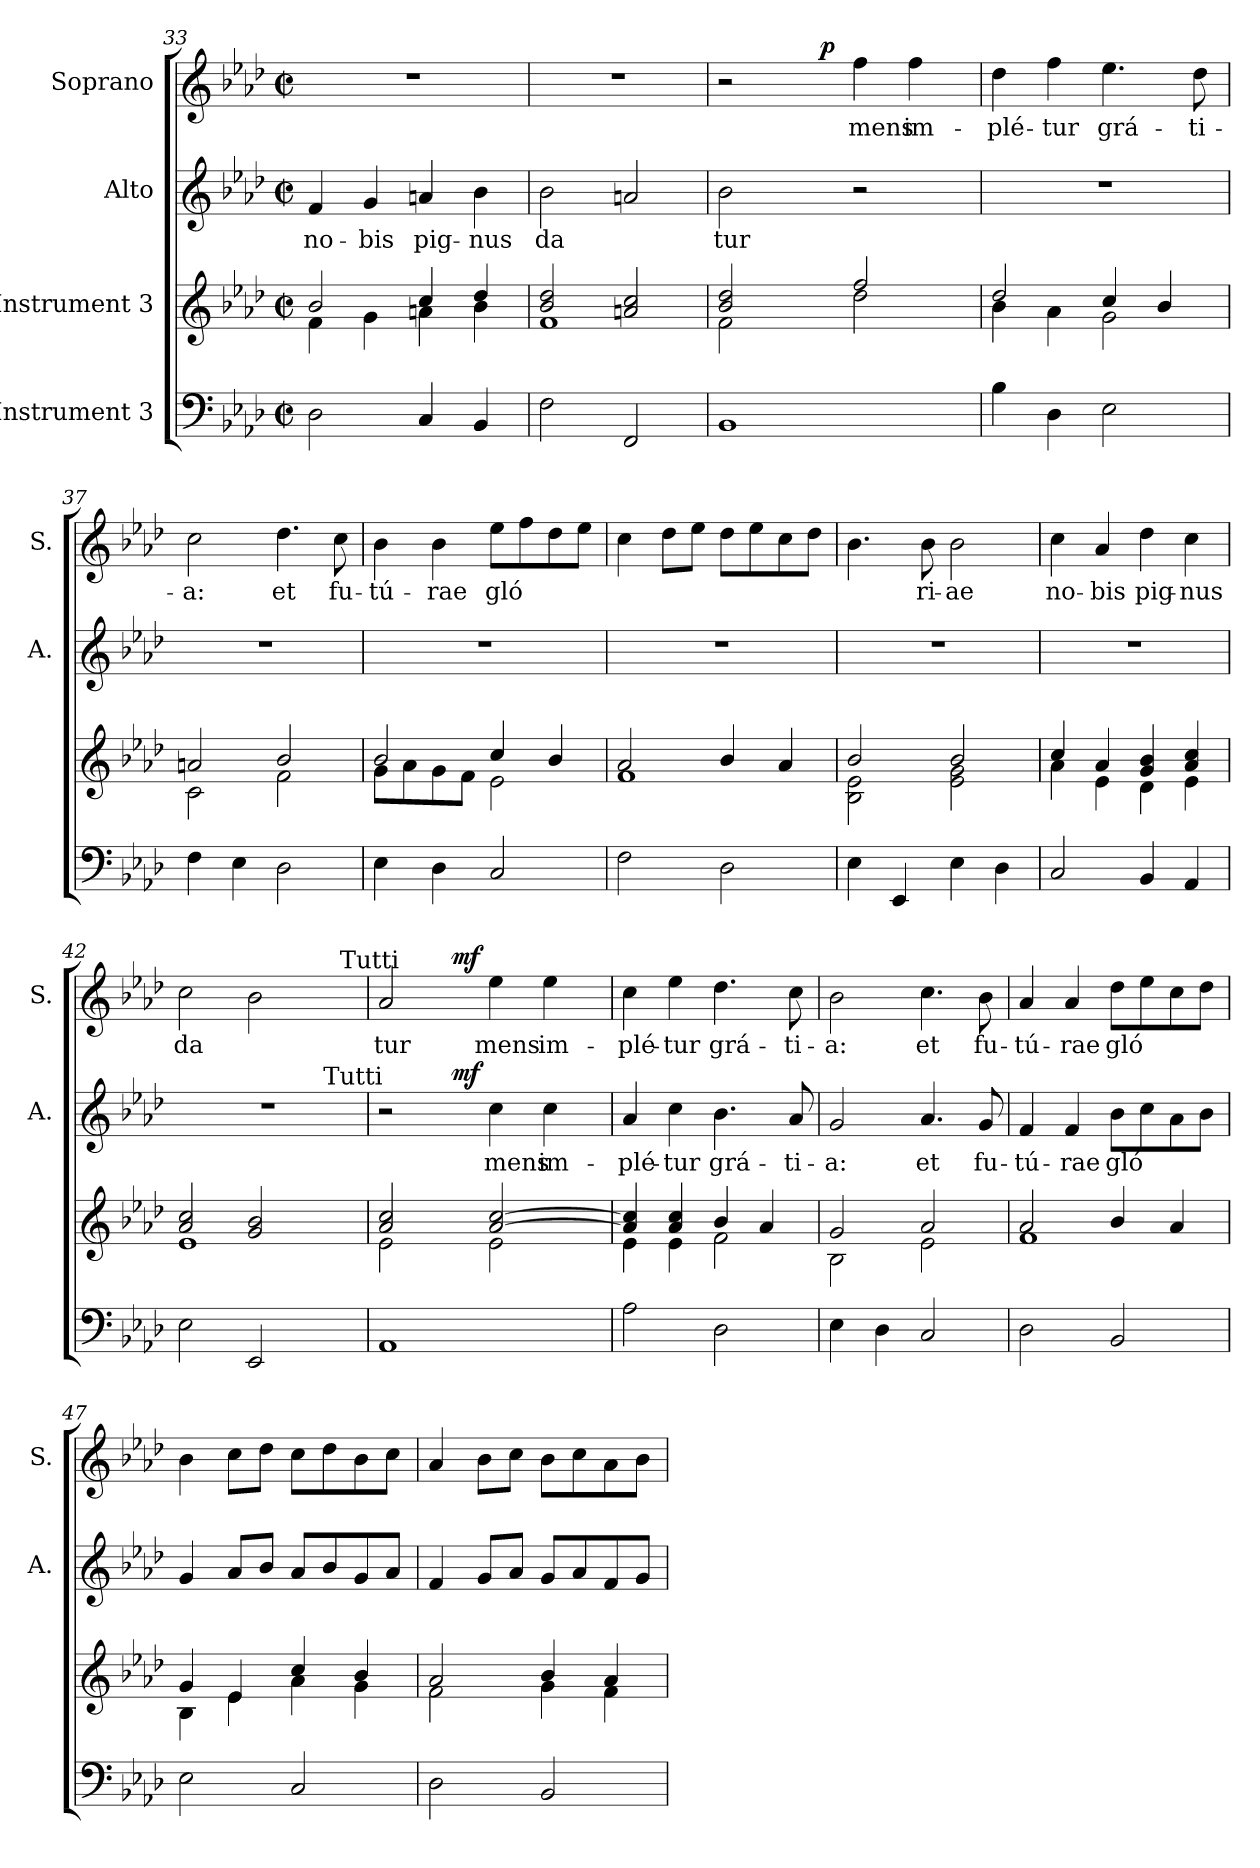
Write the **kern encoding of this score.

**kern	**kern	**kern	**text	**dynam	**kern	**text	**dynam
*part4	*part3	*part2	*part2	*part2	*part1	*part1	*part1
*staff4	*staff3	*staff2	*staff2	*staff2	*staff1	*staff1	*staff1
*I"Instrument 3	*I"Instrument 3	*I"Alto	*	*	*I"Soprano	*	*
*	*	*I'A.	*	*	*I'S.	*	*
*clefF4	*clefG2	*clefG2	*	*	*clefG2	*	*
*k[b-e-a-d-]	*k[b-e-a-d-]	*k[b-e-a-d-]	*	*	*k[b-e-a-d-]	*	*
*A-:	*A-:	*A-:	*	*	*A-:	*	*
*M2/2	*M2/2	*M2/2	*	*	*M2/2	*	*
*met(c|)	*met(c|)	*met(c|)	*	*	*met(c|)	*	*
=33	=33	=33	=33	=33	=33	=33	=33
*	*^	*	*	*	*	*	*
!	!	!	!	!LO:LY:b:cj	!	!	!	!
2D-\	2b-/	4f\	4f/	no-	.	1r	.	.
!	!	!	!	!LO:LY:b:cj	!	!	!	!
.	.	4g\	4g/	-bis	.	.	.	.
!	!	!	!	!LO:LY:b:cj	!	!	!	!
4C/	4cc/	4an\	4an/	pig-	.	.	.	.
!	!	!	!	!LO:LY:b:cj	!	!	!	!
4BB-/	4dd-/	4b-\	4b-\	-nus	.	.	.	.
=34	=34	=34	=34	=34	=34	=34	=34	=34
!	!	!	!	!LO:LY:b:cj	!	!	!	!
2F\	2b-/ 2dd-/	1f	2b-\	da-	.	1r	.	.
!	!	!	!	!LO:LY:b:cj	!	!	!	!
2FF/	2an/ 2cc/	.	2an/	--	.	.	.	.
=35	=35	=35	=35	=35	=35	=35	=35	=35
!	!	!	!	!	!	!LO:TX:a:t=Solo	!	!
!	!	!	!	!LO:LY:b:cj	!	!	!	!
*	*	*	*	*	*	*^	*	*
1BB-	2b-/ 2dd-/	2f\	2b-\	-tur	.	2r	4ryy	.	.
.	.	.	.	.	.	.	8ryy	.	.
.	.	.	.	.	.	.	64ryy	.	.
!	!	!	!	!	!	!	!	!	!LO:DY:a
.	.	.	.	.	.	.	2ryy	.	p
!	!	!	!	!	!	!	!	!LO:LY:b:cj	!
.	2ff/	2dd-\	2r	.	.	4ff\	.	mens	.
!	!	!	!	!	!	!	!	!LO:LY:b:cj	!
.	.	.	.	.	.	4ff\	.	im-	.
.	.	.	.	.	.	.	16..ryy	.	.
!!LO:LB:g=z
=36	=36	=36	=36	=36	=36	=36	=36	=36	=36
!	!	!	!	!	!	!	!	!LO:LY:b:cj	!
*	*	*	*	*	*	*v	*v	*	*
4B-\	2dd-/	4b-\	1r	.	.	4dd-\	-plé-	.
!	!	!	!	!	!	!	!LO:LY:b:cj	!
4D-\	.	4a-\	.	.	.	4ff\	-tur	.
!	!	!	!	!	!	!	!LO:LY:b:cj	!
2E-\	4cc/	2g\	.	.	.	4.ee-\	grá-	.
.	4b-/	.	.	.	.	.	.	.
!	!	!	!	!	!	!	!LO:LY:b:cj	!
.	.	.	.	.	.	8dd-\	-ti-	.
=37	=37	=37	=37	=37	=37	=37	=37	=37
!	!	!	!	!	!	!	!LO:LY:b:cj	!
4F\	2an/	2c\	1r	.	.	2cc\	-a:	.
4E-\	.	.	.	.	.	.	.	.
!	!	!	!	!	!	!	!LO:LY:b:cj	!
2D-\	2b-/	2f\	.	.	.	4.dd-\	et	.
!	!	!	!	!	!	!	!LO:LY:b:cj	!
.	.	.	.	.	.	8cc\	fu-	.
=38	=38	=38	=38	=38	=38	=38	=38	=38
!	!	!	!	!	!	!	!LO:LY:b:cj	!
4E-\	2b-/	8g\L	1r	.	.	4b-\	-tú-	.
.	.	8a-\	.	.	.	.	.	.
!	!	!	!	!	!	!	!LO:LY:b:cj	!
4D-\	.	8g\	.	.	.	4b-\	-rae	.
.	.	8f\J	.	.	.	.	.	.
!	!	!	!	!	!	!	!LO:LY:b:cj	!
2C/	4cc/	2e-\	.	.	.	8ee-\L	gló-	.
!	!	!	!	!	!	!	!LO:LY:b:cj	!
.	.	.	.	.	.	8ff\	--	.
!	!	!	!	!	!	!	!LO:LY:b:cj	!
.	4b-/	.	.	.	.	8dd-\	--	.
!	!	!	!	!	!	!	!LO:LY:b:cj	!
.	.	.	.	.	.	8ee-\J	--	.
=39	=39	=39	=39	=39	=39	=39	=39	=39
!	!	!	!	!	!	!	!LO:LY:b:cj	!
2F\	2a-/	1f	1r	.	.	4cc\	--	.
!	!	!	!	!	!	!	!LO:LY:b:cj	!
.	.	.	.	.	.	8dd-\L	--	.
!	!	!	!	!	!	!	!LO:LY:b:cj	!
.	.	.	.	.	.	8ee-\J	--	.
!	!	!	!	!	!	!	!LO:LY:b:cj	!
2D-\	4b-/	.	.	.	.	8dd-\L	--	.
!	!	!	!	!	!	!	!LO:LY:b:cj	!
.	.	.	.	.	.	8ee-\	--	.
!	!	!	!	!	!	!	!LO:LY:b:cj	!
.	4a-/	.	.	.	.	8cc\	--	.
!	!	!	!	!	!	!	!LO:LY:b:cj	!
.	.	.	.	.	.	8dd-\J	--	.
=40	=40	=40	=40	=40	=40	=40	=40	=40
!	!	!	!	!	!	!	!LO:LY:b:cj	!
4E-\	2b-/	2B-\ 2e-\	1r	.	.	4.b-\	--	.
4EE-/	.	.	.	.	.	.	.	.
!	!	!	!	!	!	!	!LO:LY:b:cj	!
.	.	.	.	.	.	8b-\	-ri-	.
!	!	!	!	!	!	!	!LO:LY:b:cj	!
4E-\	2b-/	2g\ 2e-\	.	.	.	2b-\	-ae	.
4D-\	.	.	.	.	.	.	.	.
=41	=41	=41	=41	=41	=41	=41	=41	=41
!	!	!	!	!	!	!	!LO:LY:b:cj	!
2C/	4cc/	4a-\	1r	.	.	4cc\	no-	.
!	!	!	!	!	!	!	!LO:LY:b:cj	!
.	4a-/	4e-\	.	.	.	4a-/	-bis	.
!	!	!	!	!	!	!	!LO:LY:b:cj	!
4BB-/	4b-/ 4g/	4d-\	.	.	.	4dd-\	pig-	.
!	!	!	!	!	!	!	!LO:LY:b:cj	!
4AA-/	4a-/ 4cc/	4e-\	.	.	.	4cc\	-nus	.
=42	=42	=42	=42	=42	=42	=42	=42	=42
!	!	!	!	!	!	!	!LO:LY:b:cj	!
*	*	*	*^	*	*	*^	*	*
2E-\	2a-/ 2cc/	1e-	1r	2..ryy	.	.	2cc\	2ryy	da-	.
!	!	!	!	!	!	!	!	!	!LO:LY:b:cj	!
2EE-/	2g/ 2b-/	.	.	.	.	.	2b-\	4ryy	--	.
.	.	.	.	.	.	.	.	8ryy	.	.
!	!	!	!	!LO:TX:a:t=Tutti	!	!	!	!	!	!
.	.	.	.	8ryy	.	.	.	32.ryy	.	.
!	!	!	!	!	!	!	!	!LO:TX:a:t=Tutti	!	!
.	.	.	.	.	.	.	.	16ryy	.	.
.	.	.	.	.	.	.	.	64ryy	.	.
=43	=43	=43	=43	=43	=43	=43	=43	=43	=43	=43
!	!	!	!	!	!	!	!	!	!LO:LY:b:cj	!
1AA-	2a-/ 2cc/	2e-\	2r	4ryy	.	.	2a-/	4ryy	-tur	.
.	.	.	.	16ryy	.	.	.	16ryy	.	.
.	.	.	.	64ryy	.	.	.	64ryy	.	.
!	!	!	!	!	!	!LO:DY:a	!	!	!	!LO:DY:a
.	.	.	.	2ryy	.	mf	.	2ryy	.	mf
!	!	!	!	!	!LO:LY:b:cj	!	!	!	!LO:LY:b:cj	!
.	[>2a-/ [>2cc/	2e-\	4cc\	.	mens	.	4ee-\	.	mens	.
!	!	!	!	!	!LO:LY:b:cj	!	!	!	!LO:LY:b:cj	!
.	.	.	4cc\	.	im-	.	4ee-\	.	im-	.
.	.	.	.	8ryy	.	.	.	8ryy	.	.
.	.	.	.	32.ryy	.	.	.	32.ryy	.	.
!!LO:PB:g=z
=44	=44	=44	=44	=44	=44	=44	=44	=44	=44	=44
!	!	!	!	!	!LO:LY:b:cj	!	!	!	!LO:LY:b:cj	!
*	*	*	*v	*v	*	*	*	*	*	*
*	*	*	*	*	*	*v	*v	*	*
2A-\	4cc/] 4a-/]	4e-\	4a-/	-plé-	.	4cc\	-plé-	.
!	!	!	!	!LO:LY:b:cj	!	!	!LO:LY:b:cj	!
.	4cc/ 4a-/	4e-\	4cc\	-tur	.	4ee-\	-tur	.
!	!	!	!	!LO:LY:b:cj	!	!	!LO:LY:b:cj	!
2D-\	4b-/	2f\	4.b-\	grá-	.	4.dd-\	grá-	.
.	4a-/	.	.	.	.	.	.	.
!	!	!	!	!LO:LY:b:cj	!	!	!LO:LY:b:cj	!
.	.	.	8a-/	-ti-	.	8cc\	-ti-	.
=45	=45	=45	=45	=45	=45	=45	=45	=45
!	!	!	!	!LO:LY:b:cj	!	!	!LO:LY:b:cj	!
4E-\	2g/	2B-\	2g/	-a:	.	2b-\	-a:	.
4D-\	.	.	.	.	.	.	.	.
!	!	!	!	!LO:LY:b:cj	!	!	!LO:LY:b:cj	!
2C/	2a-/	2e-\	4.a-/	et	.	4.cc\	et	.
!	!	!	!	!LO:LY:b:cj	!	!	!LO:LY:b:cj	!
.	.	.	8g/	fu-	.	8b-\	fu-	.
=46	=46	=46	=46	=46	=46	=46	=46	=46
!	!	!	!	!LO:LY:b:cj	!	!	!LO:LY:b:cj	!
2D-\	2a-/	1f	4f/	-tú-	.	4a-/	-tú-	.
!	!	!	!	!LO:LY:b:cj	!	!	!LO:LY:b:cj	!
.	.	.	4f/	-rae	.	4a-/	-rae	.
!	!	!	!	!LO:LY:b:cj	!	!	!LO:LY:b:cj	!
2BB-/	4b-/	.	8b-\L	gló-	.	8dd-\L	gló-	.
!	!	!	!	!LO:LY:b:cj	!	!	!LO:LY:b:cj	!
.	.	.	8cc\	--	.	8ee-\	--	.
!	!	!	!	!LO:LY:b:cj	!	!	!LO:LY:b:cj	!
.	4a-/	.	8a-\	--	.	8cc\	--	.
!	!	!	!	!LO:LY:b:cj	!	!	!LO:LY:b:cj	!
.	.	.	8b-\J	--	.	8dd-\J	--	.
=47	=47	=47	=47	=47	=47	=47	=47	=47
!	!	!	!	!LO:LY:b:cj	!	!	!LO:LY:b:cj	!
2E-\	4g/	4B-\	4g/	--	.	4b-\	--	.
!	!	!	!	!LO:LY:b:cj	!	!	!LO:LY:b:cj	!
.	4e-/	4e-\	8a-/L	--	.	8cc\L	--	.
!	!	!	!	!LO:LY:b:cj	!	!	!LO:LY:b:cj	!
.	.	.	8b-/J	--	.	8dd-\J	--	.
!	!	!	!	!LO:LY:b:cj	!	!	!LO:LY:b:cj	!
2C/	4cc/	4a-\	8a-/L	--	.	8cc\L	--	.
!	!	!	!	!LO:LY:b:cj	!	!	!LO:LY:b:cj	!
.	.	.	8b-/	--	.	8dd-\	--	.
!	!	!	!	!LO:LY:b:cj	!	!	!LO:LY:b:cj	!
.	4b-/	4g\	8g/	--	.	8b-\	--	.
!	!	!	!	!LO:LY:b:cj	!	!	!LO:LY:b:cj	!
.	.	.	8a-/J	--	.	8cc\J	--	.
=48	=48	=48	=48	=48	=48	=48	=48	=48
!	!	!	!	!LO:LY:b:cj	!	!	!LO:LY:b:cj	!
2D-\	2a-/	2f\	4f/	--	.	4a-/	--	.
!	!	!	!	!LO:LY:b:cj	!	!	!LO:LY:b:cj	!
.	.	.	8g/L	--	.	8b-\L	--	.
!	!	!	!	!LO:LY:b:cj	!	!	!LO:LY:b:cj	!
.	.	.	8a-/J	--	.	8cc\J	--	.
!	!	!	!	!LO:LY:b:cj	!	!	!LO:LY:b:cj	!
2BB-/	4b-/	4g\	8g/L	--	.	8b-\L	--	.
!	!	!	!	!LO:LY:b:cj	!	!	!LO:LY:b:cj	!
.	.	.	8a-/	--	.	8cc\	--	.
!	!	!	!	!LO:LY:b:cj	!	!	!LO:LY:b:cj	!
.	4a-/	4f\	8f/	--	.	8a-\	--	.
!	!	!	!	!LO:LY:b:cj	!	!	!LO:LY:b:cj	!
.	.	.	8g/J	--	.	8b-\J	--	.
*	*v	*v	*	*	*	*	*	*
=	=	=	=	=	=	=	=
*-	*-	*-	*-	*-	*-	*-	*-
